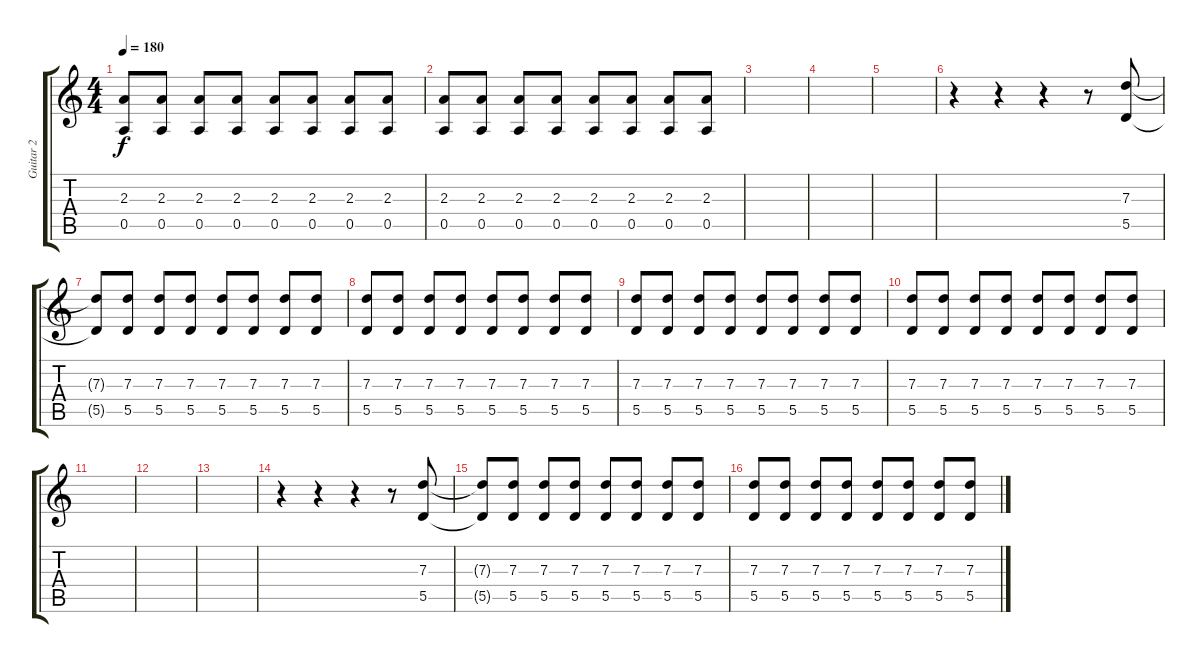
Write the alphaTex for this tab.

\track ("Guitar 2" "Guitar 2") {instrument distortionguitar}
\staff {score tabs}
\tuning (E4 B3 G3 D3 A2 E2) {hide}
\ts (4 4)
\tempo 180
\clef g2
\ks c
(2.3{t} 0.5{t}).8{dy f} (2.3 0.5).8 (2.3 0.5).8 (2.3 0.5).8 (2.3 0.5).8 (2.3 0.5).8 (2.3 0.5).8 (2.3 0.5).8 |
(2.3 0.5).8 (2.3 0.5).8 (2.3 0.5).8 (2.3 0.5).8 (2.3 0.5).8 (2.3 0.5).8 (2.3 0.5).8 (2.3 0.5).8 |
|
|
|
r.4 r.4 r.4 r.8 (7.3 5.5).8 |
(7.3{t} 5.5{t}).8 (7.3 5.5).8 (7.3 5.5).8 (7.3 5.5).8 (7.3 5.5).8 (7.3 5.5).8 (7.3 5.5).8 (7.3 5.5).8 |
(7.3 5.5).8 (7.3 5.5).8 (7.3 5.5).8 (7.3 5.5).8 (7.3 5.5).8 (7.3 5.5).8 (7.3 5.5).8 (7.3 5.5).8 |
(7.3 5.5).8 (7.3 5.5).8 (7.3 5.5).8 (7.3 5.5).8 (7.3 5.5).8 (7.3 5.5).8 (7.3 5.5).8 (7.3 5.5).8 |
(7.3 5.5).8 (7.3 5.5).8 (7.3 5.5).8 (7.3 5.5).8 (7.3 5.5).8 (7.3 5.5).8 (7.3 5.5).8 (7.3 5.5).8 |
|
|
|
r.4 r.4 r.4 r.8 (7.3 5.5).8 |
(7.3{t} 5.5{t}).8 (7.3 5.5).8 (7.3 5.5).8 (7.3 5.5).8 (7.3 5.5).8 (7.3 5.5).8 (7.3 5.5).8 (7.3 5.5).8 |
(7.3 5.5).8 (7.3 5.5).8 (7.3 5.5).8 (7.3 5.5).8 (7.3 5.5).8 (7.3 5.5).8 (7.3 5.5).8 (7.3 5.5).8
